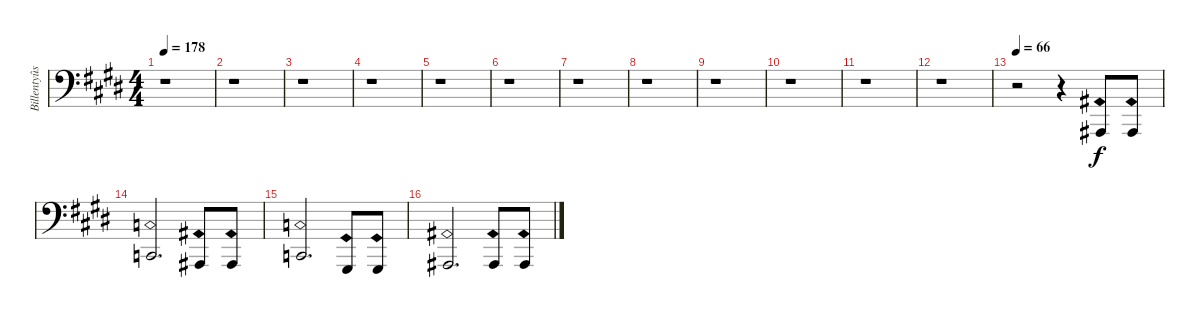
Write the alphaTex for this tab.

\track ("Billentyûs 2 (David Rosenthal)" "Billentyûs") {instrument percussiveorgan}
\staff {score}
\tuning (C3 G2 D2 A1 E1 B0) {hide}
\ts (4 4)
\tempo 178
\clef f4
\ks e
r.1{dy f} |
r.1 |
r.1 |
r.1 |
r.1 |
r.1 |
r.1 |
r.1 |
r.1 |
r.1 |
r.1 |
r.1 |
\tempo 66
r.2{instrument percussiveorgan} r.4 1.4{ph 12}.8 1.4{ph 12}.8 |
3.4{ph 12}.2{d} 1.4{ph 12}.8 1.4{ph 12}.8 |
3.4{ph 12}.2{d} 4.5{ph 12}.8 4.5{ph 12}.8 |
1.4{ph 12}.2{d} 1.4{ph 12}.8 1.4{ph 12}.8
